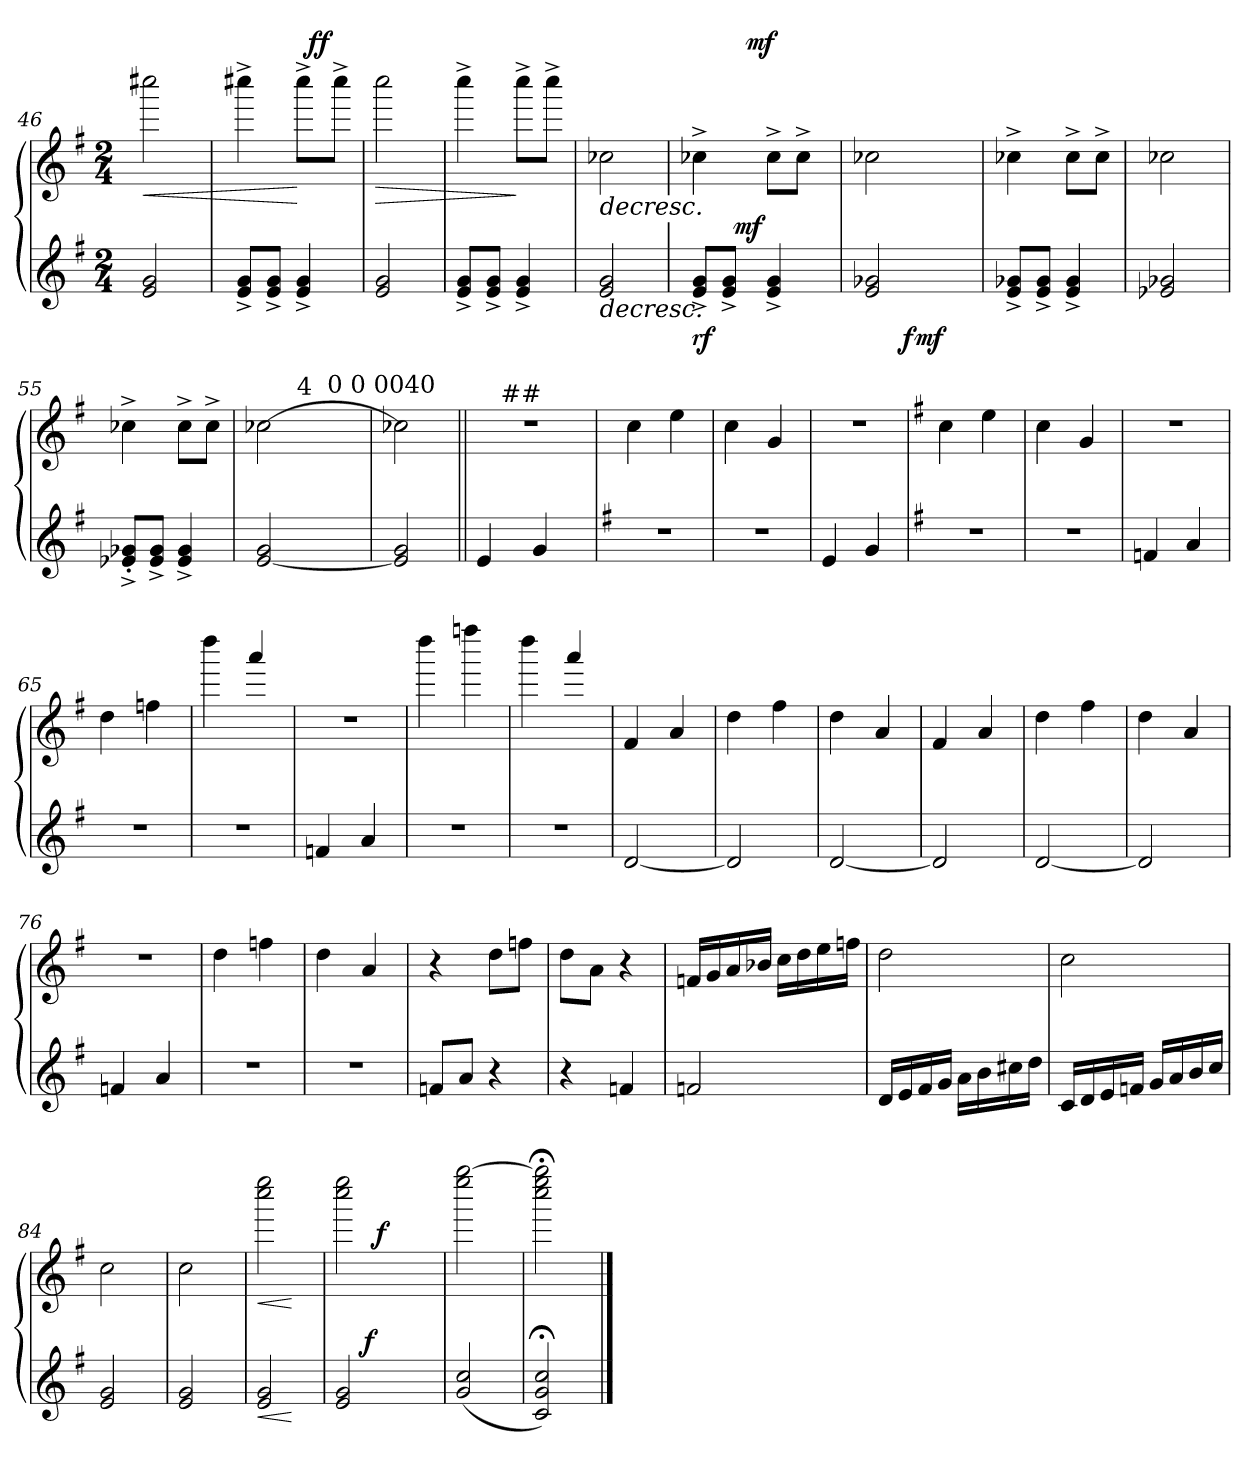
**kern	**dynam	**kern	**dynam
*part2	*part2	*part1	*part1
*staff2	*staff2	*staff1	*staff1
!!LO:LB:g=z
*clefG2	*	*clefG2	*
*k[f#]	*	*k[f#]	*
*G:	*	*G:	*
*M2/4	*	*M2/4	*
=46	=46	=46	=46
!	!	!	!LO:HP:b
2e/ 2g/	.	2cccc#X\	<
=47	=47	=47	=47
*	*	*^	*
8e/^< 8g/^<L	.	4cccc#X^>\	4ryy	.
8e/^< 8g/^<J	.	.	.	.
4e/^< 4g/^<	.	8cccc#^>\L	32ryy	[
!	!	!	!	!LO:DY:a
.	.	.	8..ryy	ff
.	.	8cccc#^>\J	.	.
=48	=48	=48	=48	=48
!	!	!	!	!LO:HP:b
*	*	*v	*v	*
2e/ 2g/	.	2cccc\	>
=49	=49	=49	=49
8e/^< 8g/^<L	.	4cccc^>\	.
8e/^< 8g/^<J	.	.	.
4e/^< 4g/^<	.	8cccc^>\L	]
.	.	8cccc^>\J	.
!!LO:PB:g=z
=50	=50	=50	=50
!	!LO:HP:b	!	!LO:HP:b
2e/ 2g/	>	2cc-X\	>
=51	=51	=51	=51
!	!LO:DY:b	!	!
*^	*	*^	*
8e/^< 8g/^<L	8ryy	rf	4cc-X^>\	8.ryy	.
8e/^< 8g/^<J	32ryy	]	.	.	.
!	!	!LO:DY:a	!	!	!
.	4ryy	mf	.	.	.
!	!	!	!	!	!LO:DY:a
.	.	.	.	4ryy	mf
4e/^< 4g/^<	.	.	8cc-^>\L	.	]
.	.	.	8cc-^>\J	.	.
.	16.ryy	.	.	.	.
.	.	.	.	16ryy	.
*	*	*	*v	*v	*
=52	=52	=52	=52	=52
*	*^	*	*	*
2e/ 2g-X/	8.ryy	8..ryy	.	2cc-X\	.
!	!	!	!LO:DY:b	!	!
.	4ryy	.	f	.	.
!	!	!	!LO:DY:b	!	!
.	.	4ryy	mf	.	.
.	16ryy	.	.	.	.
.	.	32ryy	.	.	.
*v	*v	*v	*	*	*
=53	=53	=53	=53
8e/^< 8g-X/^<L	.	4cc-X^>\	.
8e/^< 8g-/^<J	.	.	.
4e/^< 4g-/^<	.	8cc-^>\L	.
.	.	8cc-^>\J	.
!!LO:LB:g=z
=54	=54	=54	=54
2e-X/< 2g-X/<	.	2cc-X\	.
=55	=55	=55	=55
8e-X/^<'< 8g-X/^<'<L	.	4cc-X^>\	.
8e-/^< 8g-/^<J	.	.	.
4e-/^< 4g-/^<	.	8cc-^>\L	.
.	.	8cc-^>\J	.
=56	=56	=56	=56
*	*	*^	*
*	*	*	*^	*
[<2e/ 2g/	.	[>2cc-X\	8..ryy	4ryy	.
!	!	!	!LO:TX:a:t=4	!	!
.	.	.	4ryy	.	.
.	.	.	.	16ryy	.
!	!	!	!	!LO:TX:a:t=0 0 0040	!
.	.	.	.	8.ryy	.
.	.	.	32ryy	.	.
*	*	*v	*v	*v	*
=57	=57	=57	=57
2e/] 2g/	.	2cc-X\]	.
!!LO:LB:g=z
=58||	=58||	=58||	=58||
*	*	*^	*
4e/	.	2r	16.ryy	.
!	!	!	!LO:TX:a:t=##	!
.	.	.	4ryy	.
4g/	.	.	.	.
.	.	.	8ryy	.
.	.	.	32ryy	.
*	*	*v	*v	*
=59	=59	=59	=59
*	*	*k[]	*
*	*	*C:	*
2r	.	4cc\	.
.	.	4ee\	.
=60	=60	=60	=60
2r	.	4cc\	.
.	.	4g/	.
=61	=61	=61	=61
4e/	.	2r	.
4g/	.	.	.
!!LO:LB:g=z
=62	=62	=62	=62
*	*	*k[f#]	*
*	*	*G:	*
2r	.	4cc\	.
.	.	4ee\	.
=63	=63	=63	=63
2r	.	4cc\	.
.	.	4g/	.
=64	=64	=64	=64
4fn/	.	2r	.
4a/	.	.	.
=65	=65	=65	=65
2r	.	4dd\	.
.	.	4ffn\	.
!!LO:LB:g=z
=66	=66	=66	=66
2r	.	4dddd\	.
.	.	4aaa/	.
=67	=67	=67	=67
4fn/	.	2r	.
4a/	.	.	.
=68	=68	=68	=68
2r	.	4dddd\	.
.	.	4ffffn\	.
=69	=69	=69	=69
2r	.	4dddd\	.
.	.	4aaa/	.
!!LO:LB:g=z
=70	=70	=70	=70
[<2d/	.	4f#/	.
.	.	4a/	.
=71	=71	=71	=71
2d/]	.	4dd\	.
.	.	4ff#\	.
=72	=72	=72	=72
[<2d/	.	4dd\	.
.	.	4a/	.
=73	=73	=73	=73
2d/]	.	4f#/	.
.	.	4a/	.
!!LO:PB:g=z
=74	=74	=74	=74
[<2d/	.	4dd\	.
.	.	4ff#\	.
=75	=75	=75	=75
2d/]	.	4dd\	.
.	.	4a/	.
=76	=76	=76	=76
4fn/	.	2r	.
4a/	.	.	.
=77	=77	=77	=77
2r	.	4dd\	.
.	.	4ffn\	.
!!LO:LB:g=z
=78	=78	=78	=78
2r	.	4dd\	.
.	.	4a/	.
=79	=79	=79	=79
8fn/L	.	4r	.
8a/J	.	.	.
4r	.	8dd\L	.
.	.	8ffn\J	.
=80	=80	=80	=80
4r	.	8dd\L	.
.	.	8a\J	.
4fn/	.	4r	.
=81	=81	=81	=81
2fn/	.	16fn/LL	.
.	.	16g/	.
.	.	16a/	.
.	.	16b-X/JJ	.
.	.	16cc\LL	.
.	.	16dd\	.
.	.	16ee\	.
.	.	16ffn\JJ	.
!!LO:LB:g=z
=82	=82	=82	=82
16d/LL	.	2dd\	.
16e/	.	.	.
16f#/	.	.	.
16g/JJ	.	.	.
16a\LL	.	.	.
16b\	.	.	.
16cc#X\	.	.	.
16dd\JJ	.	.	.
=83	=83	=83	=83
16c/LL	.	2cc\	.
16d/	.	.	.
16e/	.	.	.
16fn/JJ	.	.	.
16g/LL	.	.	.
16a/	.	.	.
16b/	.	.	.
16cc/JJ	.	.	.
=84	=84	=84	=84
2e/ 2g/	.	2cc\	.
=85	=85	=85	=85
2e/ 2g/	.	2cc\	.
!!LO:LB:g=z
=86	=86	=86	=86
!	!LO:HP:b	!	!LO:HP:b
2e/ 2g/	<	2cccc\ 2eeee\	<
.	[	.	[
=87	=87	=87	=87
*^	*	*^	*
2e/ 2g/	8ryy	.	2cccc\ 2eeee\	8ryy	.
!	!	!LO:DY:a	!	!	!
.	4.ryy	f	.	32ryy	.
!	!	!	!	!	!LO:DY:a
.	.	.	.	4ryy	f
.	.	.	.	16.ryy	.
*v	*v	*	*	*	*
*	*	*v	*v	*
=88	=88	=88	=88
(2g/ 2cc/	.	2eeee\ [>2gggg\	.
=89	=89	=89	=89
2c/; 2g/; 2cc/;)	.	2cccc\;< 2eeee\;< 2gggg\];<	.
==	==	==	==
*-	*-	*-	*-
